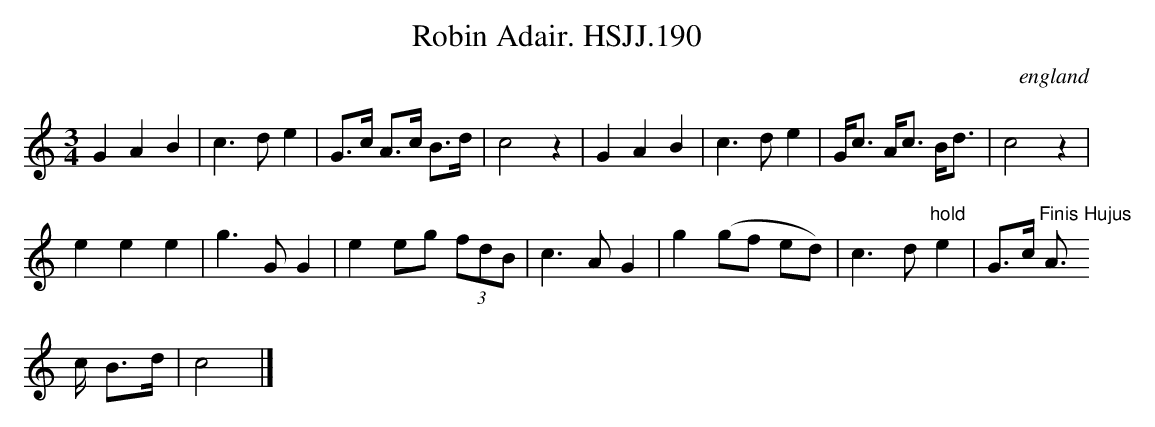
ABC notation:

X:1
T:Robin Adair. HSJJ.190
O:england
M:3/4
L:1/8
K:C
G2A2B2|c3de2|G>c A>c B>d|c4z2|G2A2B2|c3de2|G<c A<c B<d|c4z2|
e2e2e2|g3GG2|e2e-g (3fdB|c3AG2|g2(gf ed)|c3d"hold"e2|G>c"Finis Hujus" A>
c B>d|c4|]
